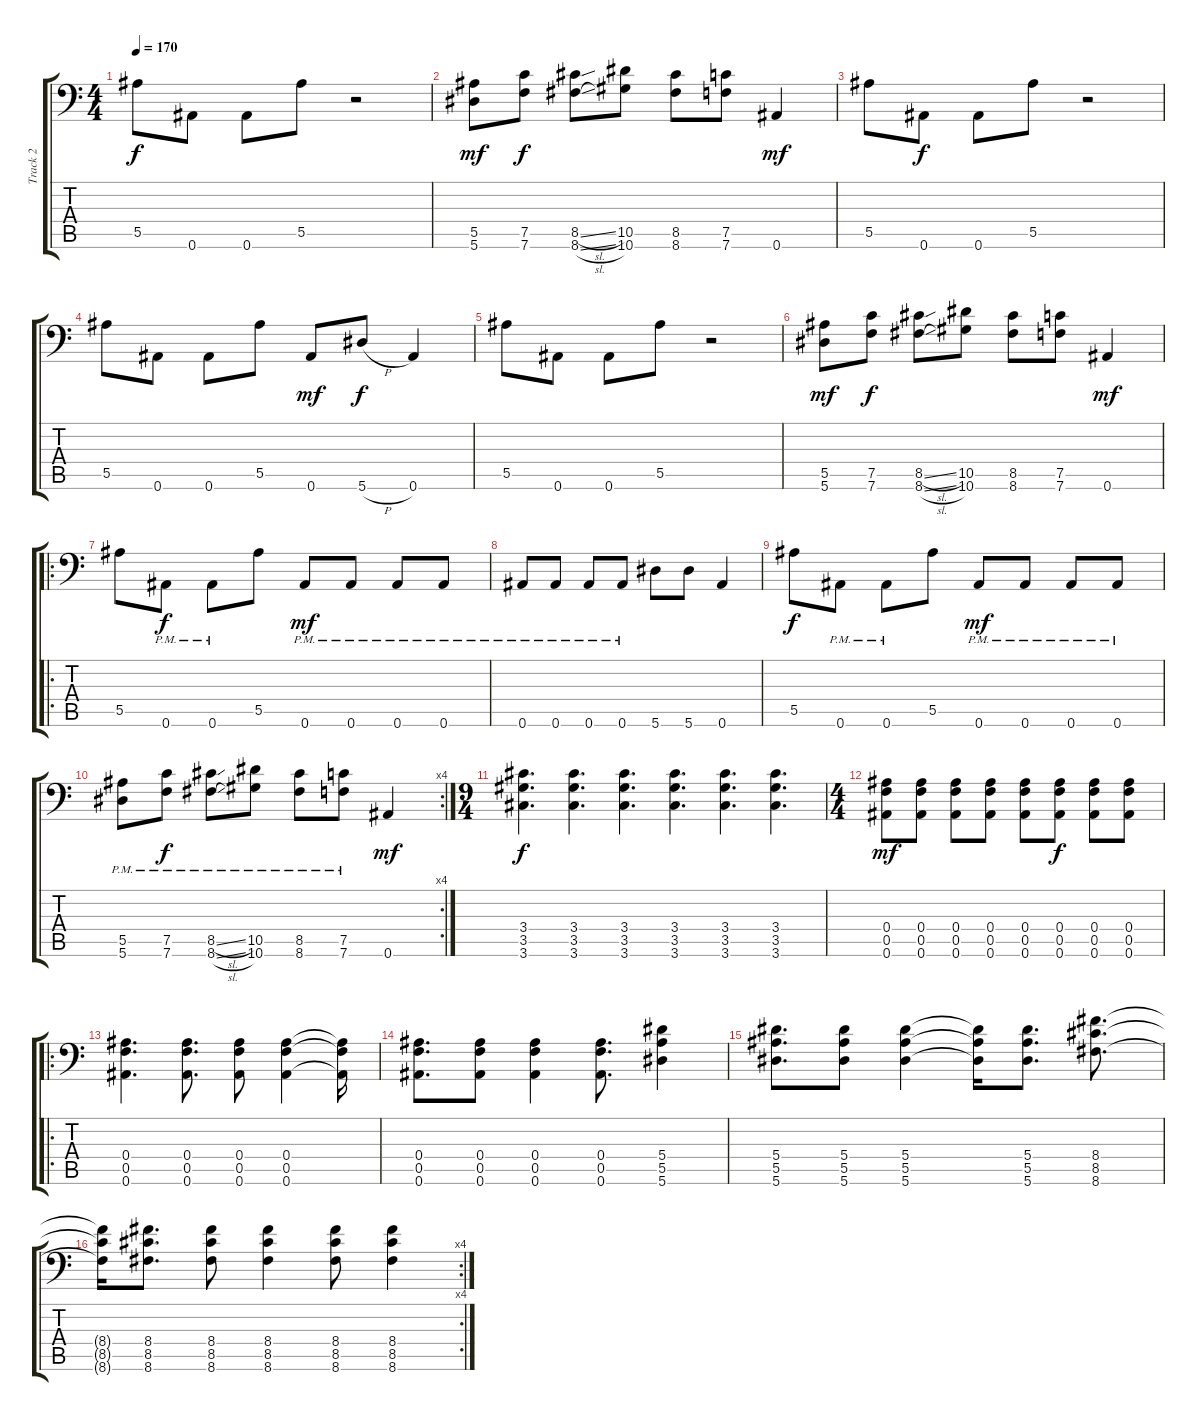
\track ("Track 2" "Track 2") {instrument distortionguitar}
\staff {score tabs}
\tuning (C4 G3 Eb3 Bb2 F2 Bb1) {hide}
\ts (4 4)
\tempo 170
\clef f4
\ks c
5.5.8{dy f} 0.6.8 0.6.8 5.5.8 r.2 |
(5.5 5.6).8{dy mf} (7.5 7.6).8{dy f} (8.5{sl} 8.6{sl}).8 (10.5 10.6).8 (8.5 8.6).8 (7.5 7.6).8 0.6.4{dy mf} |
5.5.8 0.6.8{dy f} 0.6.8 5.5.8 r.2 |
5.5.8 0.6.8 0.6.8 5.5.8 0.6.8{dy mf} 5.6{h}.8{dy f} 0.6.4 |
5.5.8 0.6.8 0.6.8 5.5.8 r.2 |
(5.5 5.6).8{dy mf} (7.5 7.6).8{dy f} (8.5{sl} 8.6{sl}).8 (10.5 10.6).8 (8.5 8.6).8 (7.5 7.6).8 0.6.4{dy mf} |
\ro
5.5.8 0.6{pm}.8{dy f} 0.6{pm}.8 5.5.8 0.6{pm}.8{dy mf} 0.6{pm}.8 0.6{pm}.8 0.6{pm}.8 |
0.6{pm}.8 0.6{pm}.8 0.6{pm}.8 0.6{pm}.8 5.6.8 5.6.8 0.6.4 |
5.5.8{dy f} 0.6{pm}.8 0.6{pm}.8 5.5.8 0.6{pm}.8{dy mf} 0.6{pm}.8 0.6{pm}.8 0.6{pm}.8 |
\rc 4
(5.5 5.6{pm}).8 (7.5 7.6{pm}).8{dy f} (8.5{sl} 8.6{sl pm}).8 (10.5 10.6{pm}).8 (8.5 8.6{pm}).8 (7.5 7.6{pm}).8 0.6.4{dy mf} |
\ts (9 4)
(3.4 3.5 3.6).4{d dy f} (3.4 3.5 3.6).4{d} (3.4 3.5 3.6).4{d} (3.4 3.5 3.6).4{d} (3.4 3.5 3.6).4{d} (3.4 3.5 3.6).4{d} |
\ts (4 4)
(0.4 0.5 0.6).8{dy mf} (0.4 0.5 0.6).8 (0.4 0.5 0.6).8 (0.4 0.5 0.6).8 (0.4 0.5 0.6).8 (0.4 0.5 0.6).8{dy f} (0.4 0.5 0.6).8 (0.4 0.5 0.6).8 |
\ro
(0.4 0.5 0.6).4{d} (0.4 0.5 0.6).8{d} (0.4 0.5 0.6).8 (0.4 0.5 0.6).4 (0.4{t} 0.5{t} 0.6{t}).16 |
(0.4 0.5 0.6).8{d} (0.4 0.5 0.6).8 (0.4 0.5 0.6).4 (0.4 0.5 0.6).8{d} (5.4 5.5 5.6).4 |
(5.4 5.5 5.6).8{d} (5.4 5.5 5.6).8 (5.4 5.5 5.6).4 (5.4{t} 5.5{t} 5.6{t}).16 (5.4 5.5 5.6).8{d} (8.4 8.5 8.6).8{d} |
\rc 4
(8.4{t} 8.5{t} 8.6{t}).16 (8.4 8.5 8.6).8{d} (8.4 8.5 8.6).8 (8.4 8.5 8.6).4 (8.4 8.5 8.6).8 (8.4 8.5 8.6).4
